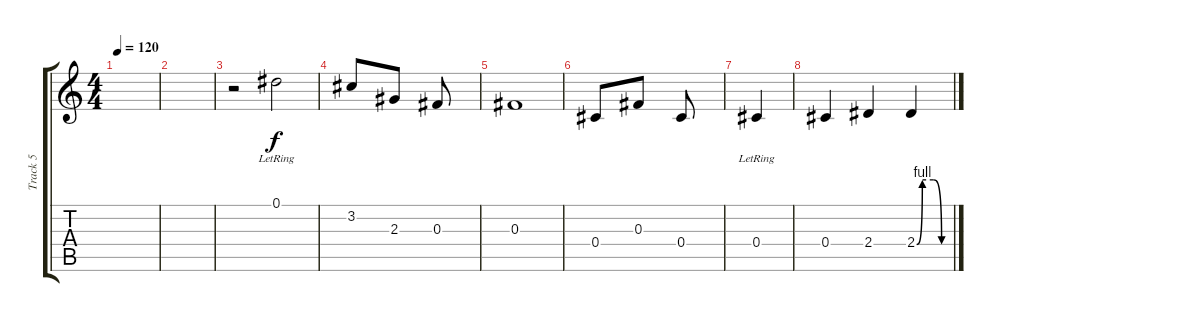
\track ("Track 5" "Track 5") {instrument electricguitarclean}
\staff {score tabs}
\tuning (Eb4 Bb3 Gb3 Db3 Ab2 Eb2) {hide}
\ts (4 4)
\tempo 120
\clef g2
\ks c
|
|
r.2 0.1{lr}.2 |
3.2.8 2.3.8 0.3.8 |
0.3.1 |
0.4.8 0.3.8 0.4.8 |
0.4{lr}.4 |
0.4.4 2.4.4 2.4{be (custom 0 0 10 4 30 4 45 0 60 0)}.4
